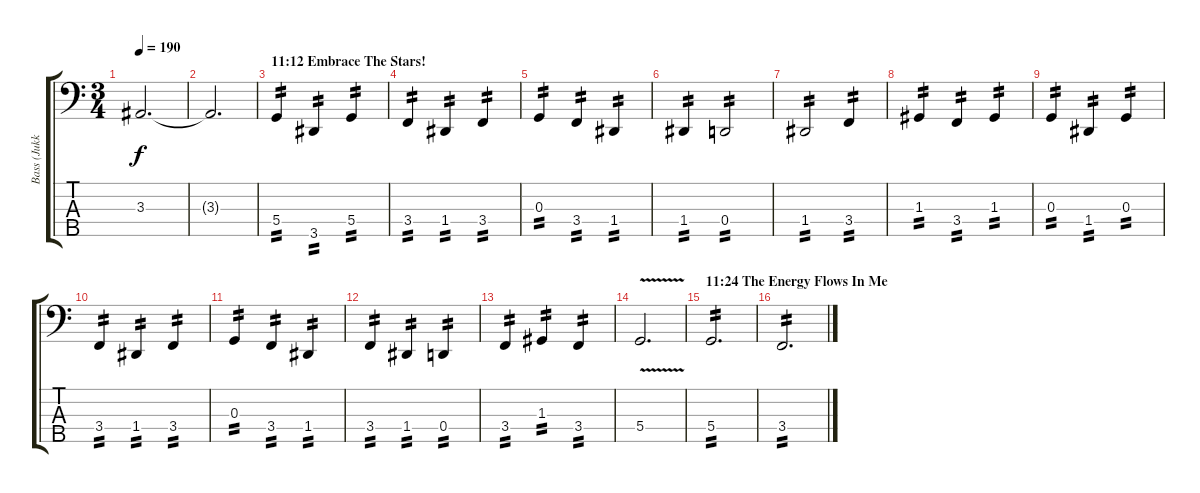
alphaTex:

\track ("Bass (Jukka)" "Bass (Jukk") {instrument electricbassfinger}
\staff {score tabs}
\tuning (F2 C2 G1 D1 C1) {hide}
\ts (3 4)
\tempo 190
\clef f4
\ks c
3.3.2{d dy f} |
3.3{t}.2{d} |
\section ("" "11:12 Embrace The Stars!")
5.4.4{tp 2} 3.5.4{tp 2} 5.4.4{tp 2} |
3.4.4{tp 2} 1.4.4{tp 2} 3.4.4{tp 2} |
0.3.4{tp 2} 3.4.4{tp 2} 1.4.4{tp 2} |
1.4.4{tp 2} 0.4.2{tp 2} |
1.4.2{tp 2} 3.4.4{tp 2} |
1.3.4{tp 2} 3.4.4{tp 2} 1.3.4{tp 2} |
0.3.4{tp 2} 1.4.4{tp 2} 0.3.4{tp 2} |
3.4.4{tp 2} 1.4.4{tp 2} 3.4.4{tp 2} |
0.3.4{tp 2} 3.4.4{tp 2} 1.4.4{tp 2} |
3.4.4{tp 2} 1.4.4{tp 2} 0.4.4{tp 2} |
3.4.4{tp 2} 1.3.4{tp 2} 3.4.4{tp 2} |
5.4{v}.2{d} |
\section ("" "11:24 The Energy Flows In Me")
5.4.2{d tp 2} |
3.4.2{d tp 2}
